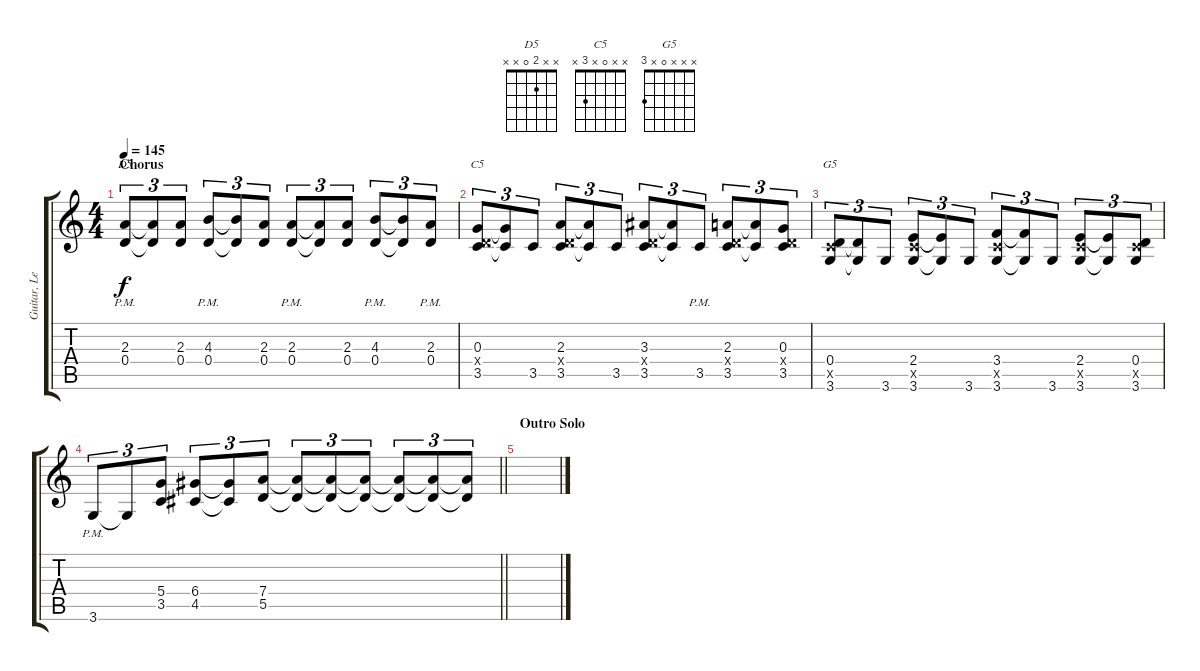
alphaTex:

\track ("Guitar, Lead w/slide" "Guitar, Le") {instrument distortionguitar}
\staff {score tabs}
\tuning (E4 B3 G3 D3 A2 E2) {hide}
\chord ("D5" x x 2 0 x x)
\chord ("C5" x x 0 x 3 x)
\chord ("G5" x x x 0 x 3)
\ts (4 4)
\section ("" "Chorus")
\tempo 145
\clef g2
\ks c
(2.3 0.4{pm}).8{tu (3 2) ch "D5" dy f} (2.3{t} 0.4{t}).8{tu (3 2)} (2.3 0.4).8{tu (3 2)} (4.3 0.4{pm}).8{tu (3 2)} (4.3{t} 0.4{t}).8{tu (3 2)} (2.3 0.4).8{tu (3 2)} (2.3 0.4{pm}).8{tu (3 2)} (2.3{t} 0.4{t}).8{tu (3 2)} (2.3 0.4).8{tu (3 2)} (4.3 0.4{pm}).8{tu (3 2)} (4.3{t} 0.4{t}).8{tu (3 2)} (2.3 0.4{pm}).8{tu (3 2)} |
(0.3 0.4{x} 3.5).8{tu (3 2) ch "C5"} (0.3{t} 3.5{t}).8{tu (3 2)} 3.5.8{tu (3 2)} (2.3 0.4{x} 3.5).8{tu (3 2)} (2.3{t} 3.5{t}).8{tu (3 2)} 3.5.8{tu (3 2)} (3.3 0.4{x} 3.5).8{tu (3 2)} (3.3{t} 3.5{t}).8{tu (3 2)} 3.5{pm}.8{tu (3 2)} (2.3 0.4{x} 3.5).8{tu (3 2)} (2.3{t} 3.5{t}).8{tu (3 2)} (0.3 0.4{x} 3.5).8{tu (3 2)} |
(0.4 3.5{x} 3.6).8{tu (3 2) ch "G5"} (0.4{t} 3.6{t}).8{tu (3 2)} 3.6.8{tu (3 2)} (2.4 3.5{x} 3.6).8{tu (3 2)} (2.4{t} 3.6{t}).8{tu (3 2)} 3.6.8{tu (3 2)} (3.4 3.5{x} 3.6).8{tu (3 2)} (3.4{t} 3.6{t}).8{tu (3 2)} 3.6.8{tu (3 2)} (2.4 3.5{x} 3.6).8{tu (3 2)} (2.4{t} 3.6{t}).8{tu (3 2)} (0.4 3.5{x} 3.6).8{tu (3 2)} |
\barLineRight lightlight
3.6{pm}.8{tu (3 2)} 3.6{t}.8{tu (3 2)} (5.4 3.5).8{tu (3 2)} (6.4 4.5).8{tu (3 2)} (6.4{t} 4.5{t}).8{tu (3 2)} (7.4 5.5).8{tu (3 2)} (7.4{t} 5.5{t}).8{tu (3 2)} (7.4{t} 5.5{t}).8{tu (3 2)} (7.4{t} 5.5{t}).8{tu (3 2)} (7.4{t} 5.5{t}).8{tu (3 2)} (7.4{t} 5.5{t}).8{tu (3 2)} (7.4{t} 5.5{t}).8{tu (3 2)} |
\section ("" "Outro Solo")
